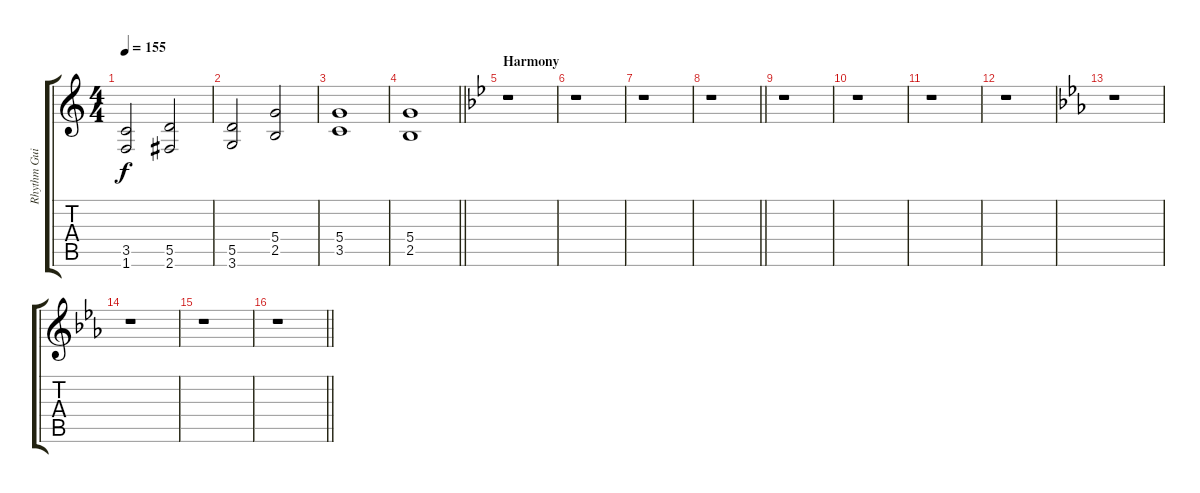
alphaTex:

\track ("Rhythm Guitar 1: Henrik Juhano" "Rhythm Gui") {instrument distortionguitar}
\staff {score tabs}
\tuning (E4 B3 G3 D3 A2 E2) {hide}
\ts (4 4)
\tempo 155
\clef g2
\ks aminor
(3.5 1.6).2{dy f} (5.5 2.6).2 |
(5.5 3.6).2 (5.4 2.5).2 |
(5.4 3.5).1 |
\barLineRight lightlight
(5.4 2.5).1 |
\section ("" "Harmony")
\ks gminor
r.1 |
r.1 |
r.1 |
\barLineRight lightlight
r.1 |
r.1 |
r.1 |
r.1 |
r.1 |
\ks cminor
r.1 |
r.1 |
r.1 |
\barLineRight lightlight
r.1
